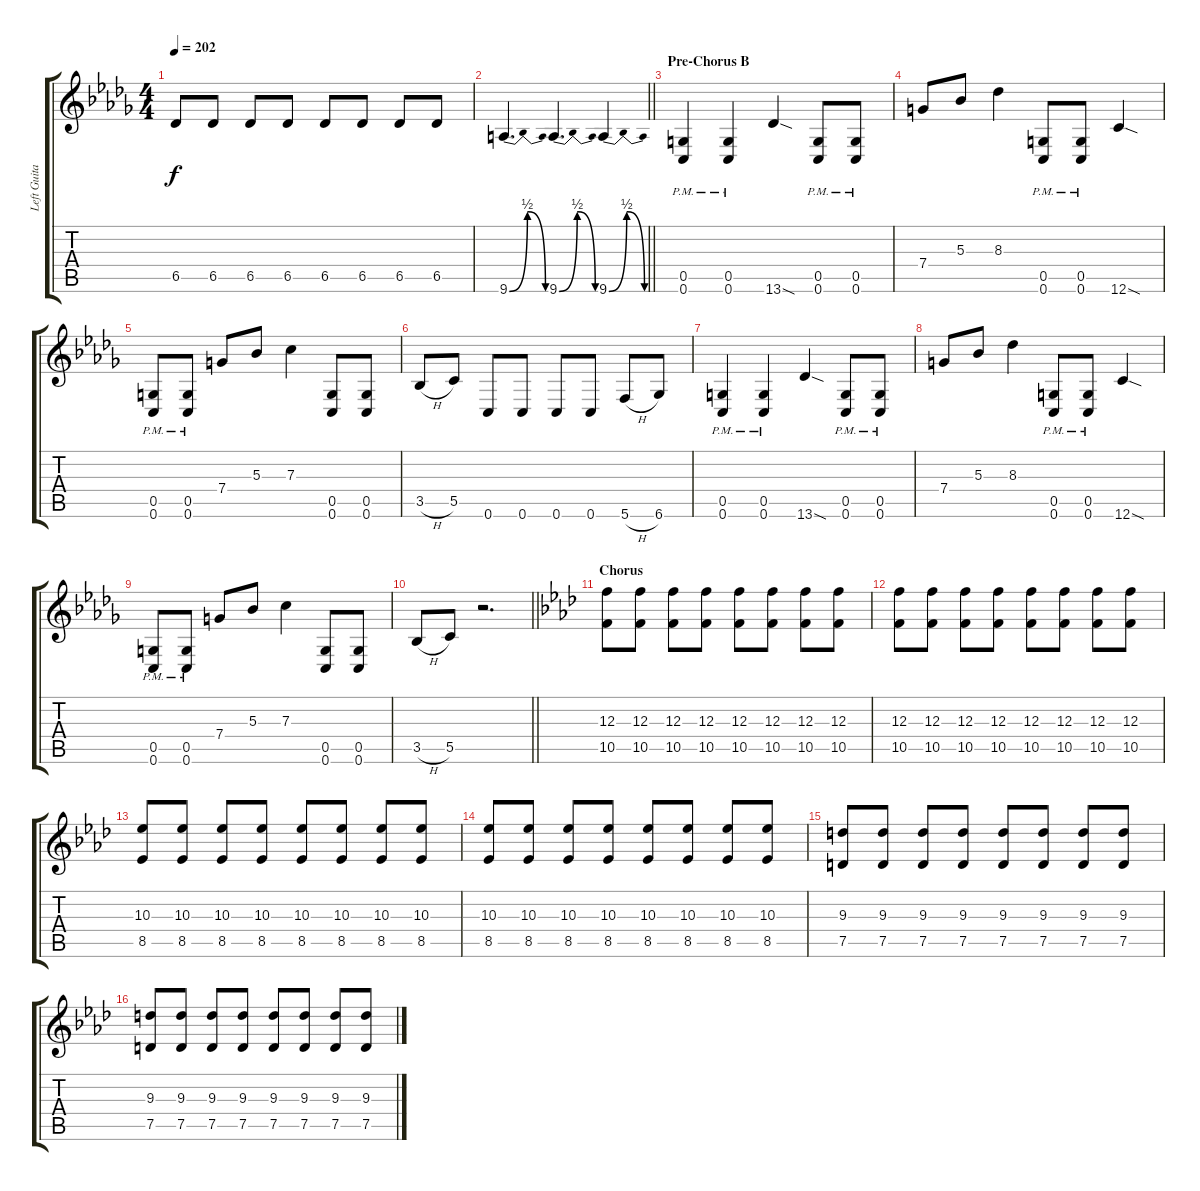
\track ("Left Guitar" "Left Guita") {instrument overdrivenguitar}
\staff {score tabs}
\tuning (D4 A3 F3 C3 G2 C2) {hide}
\ts (4 4)
\tempo 202
\clef g2
\ks db
6.5.8{dy f} 6.5.8 6.5.8 6.5.8 6.5.8 6.5.8 6.5.8 6.5.8 |
\barLineRight lightlight
9.6{be (bendrelease 0 0 15 2 55 2 60 0)}.4{d} 9.6{be (bendrelease 0 0 15 2 55 2 60 0)}.4{d} 9.6{be (bendrelease 0 0 15 2 55 2 60 0)}.4 |
\section ("" "Pre-Chorus B")
(0.5{pm} 0.6{pm}).4 (0.5{pm} 0.6{pm}).4 13.6{sod}.4 (0.5{pm} 0.6{pm}).8 (0.5{pm} 0.6{pm}).8 |
7.4.8 5.3.8 8.3.4 (0.5{pm} 0.6{pm}).8 (0.5{pm} 0.6{pm}).8 12.6{sod}.4 |
(0.5{pm} 0.6{pm}).8 (0.5{pm} 0.6{pm}).8 7.4.8 5.3.8 7.3.4 (0.5 0.6).8 (0.5 0.6).8 |
3.5{h}.8 5.5.8 0.6.8 0.6.8 0.6.8 0.6.8 5.6{h}.8 6.6.8 |
(0.5{pm} 0.6{pm}).4 (0.5{pm} 0.6{pm}).4 13.6{sod}.4 (0.5{pm} 0.6{pm}).8 (0.5{pm} 0.6{pm}).8 |
7.4.8 5.3.8 8.3.4 (0.5{pm} 0.6{pm}).8 (0.5{pm} 0.6{pm}).8 12.6{sod}.4 |
(0.5{pm} 0.6{pm}).8 (0.5{pm} 0.6{pm}).8 7.4.8 5.3.8 7.3.4 (0.5 0.6).8 (0.5 0.6).8 |
\barLineRight lightlight
3.5{h}.8 5.5.8 r.2{d} |
\section ("" "Chorus")
\ks ab
(12.3 10.5).8 (12.3 10.5).8 (12.3 10.5).8 (12.3 10.5).8 (12.3 10.5).8 (12.3 10.5).8 (12.3 10.5).8 (12.3 10.5).8 |
(12.3 10.5).8 (12.3 10.5).8 (12.3 10.5).8 (12.3 10.5).8 (12.3 10.5).8 (12.3 10.5).8 (12.3 10.5).8 (12.3 10.5).8 |
(10.3 8.5).8 (10.3 8.5).8 (10.3 8.5).8 (10.3 8.5).8 (10.3 8.5).8 (10.3 8.5).8 (10.3 8.5).8 (10.3 8.5).8 |
(10.3 8.5).8 (10.3 8.5).8 (10.3 8.5).8 (10.3 8.5).8 (10.3 8.5).8 (10.3 8.5).8 (10.3 8.5).8 (10.3 8.5).8 |
(9.3 7.5).8 (9.3 7.5).8 (9.3 7.5).8 (9.3 7.5).8 (9.3 7.5).8 (9.3 7.5).8 (9.3 7.5).8 (9.3 7.5).8 |
(9.3 7.5).8 (9.3 7.5).8 (9.3 7.5).8 (9.3 7.5).8 (9.3 7.5).8 (9.3 7.5).8 (9.3 7.5).8 (9.3 7.5).8
